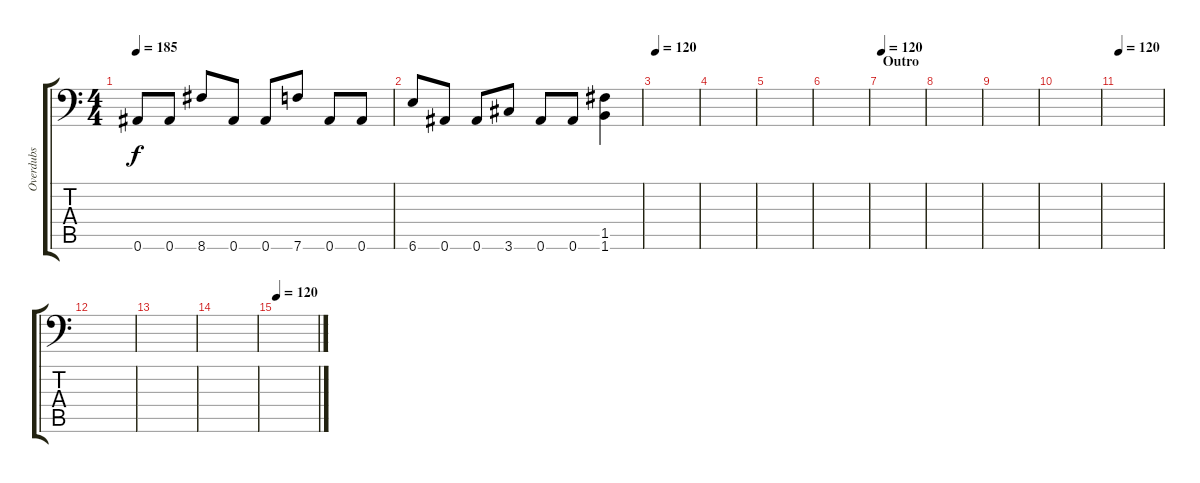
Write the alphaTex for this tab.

\track ("Overdubs" "Overdubs") {instrument distortionguitar}
\staff {score tabs}
\tuning (C4 G3 Eb3 Bb2 F2 Bb1) {hide}
\ts (4 4)
\tempo 185
\clef f4
\ks c
0.6.8{dy f} 0.6.8 8.6.8 0.6.8 0.6.8 7.6.8 0.6.8 0.6.8 |
6.6.8 0.6.8 0.6.8 3.6.8 0.6.8 0.6.8 (1.5 1.6).4 |
\tempo 120
|
|
|
|
\section ("" "Outro")
\tempo 120
|
|
|
|
\tempo 120
|
|
|
|
\tempo 120
